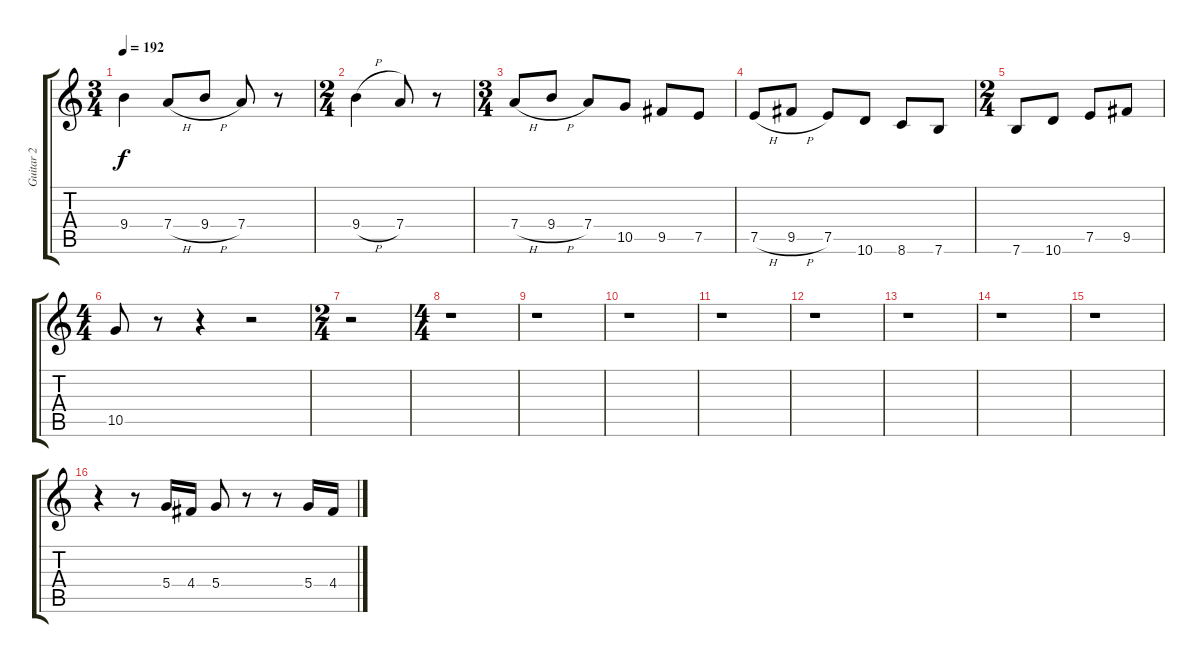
\track ("Guitar 2" "Guitar 2") {instrument distortionguitar}
\staff {score tabs}
\tuning (E4 B3 G3 D3 A2 E2) {hide}
\ts (3 4)
\tempo 192
\clef g2
\ks c
9.4.4{dy f} 7.4{h}.8 9.4{h}.8 7.4.8 r.8 |
\ts (2 4)
9.4{h}.4 7.4.8 r.8 |
\ts (3 4)
7.4{h}.8 9.4{h}.8 7.4.8 10.5.8 9.5.8 7.5.8 |
7.5{h}.8 9.5{h}.8 7.5.8 10.6.8 8.6.8 7.6.8 |
\ts (2 4)
7.6.8 10.6.8 7.5.8 9.5.8 |
\ts (4 4)
10.5.8 r.8 r.4 r.2 |
\ts (2 4)
r.2 |
\ts (4 4)
r.1 |
r.1 |
r.1 |
r.1 |
r.1 |
r.1 |
r.1 |
r.1 |
r.4 r.8 5.4.16 4.4.16 5.4.8 r.8 r.8 5.4.16 4.4.16
